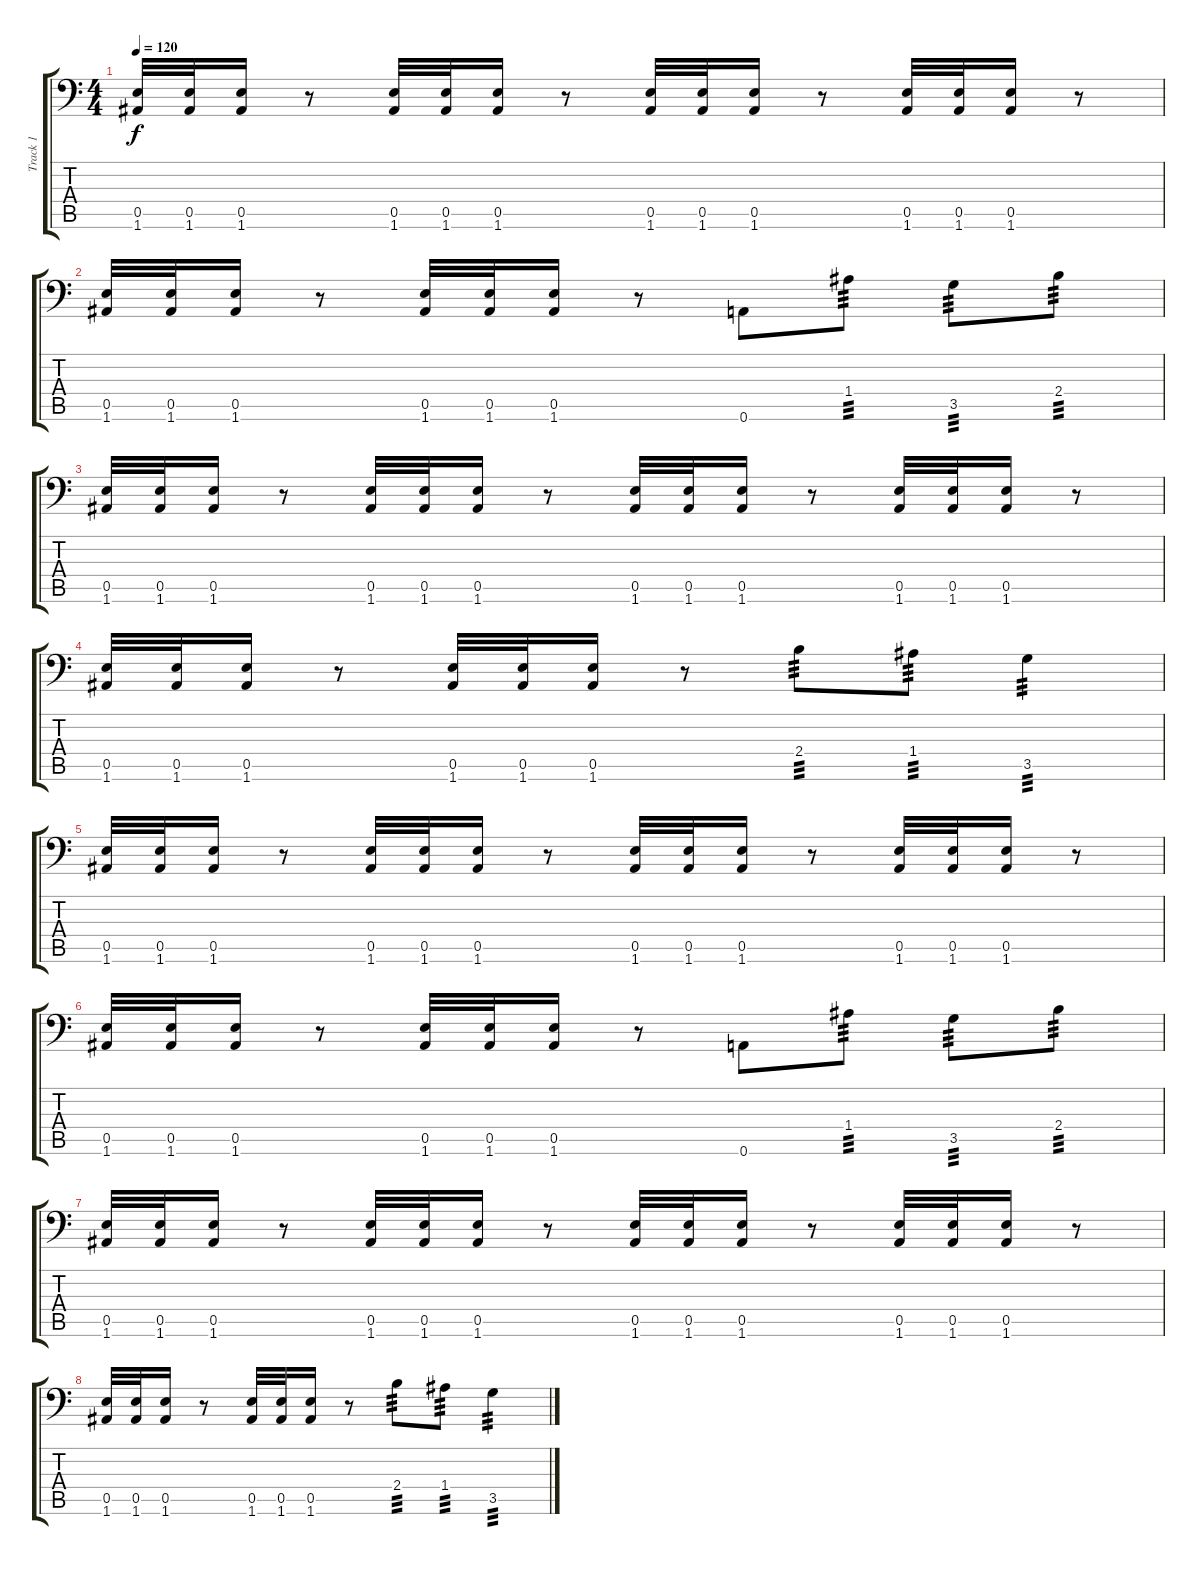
\track ("Track 1" "Track 1") {instrument distortionguitar}
\staff {score tabs}
\tuning (B3 Gb3 D3 A2 E2 A1) {hide}
\ts (4 4)
\tempo 120
\clef f4
\ks c
(0.5 1.6).32{dy f} (0.5 1.6).32 (0.5 1.6).16 r.8 (0.5 1.6).32 (0.5 1.6).32 (0.5 1.6).16 r.8 (0.5 1.6).32 (0.5 1.6).32 (0.5 1.6).16 r.8 (0.5 1.6).32 (0.5 1.6).32 (0.5 1.6).16 r.8 |
(0.5 1.6).32 (0.5 1.6).32 (0.5 1.6).16 r.8 (0.5 1.6).32 (0.5 1.6).32 (0.5 1.6).16 r.8 0.6.8 1.4.8{tp 3} 3.5.8{tp 3} 2.4.8{tp 3} |
(0.5 1.6).32 (0.5 1.6).32 (0.5 1.6).16 r.8 (0.5 1.6).32 (0.5 1.6).32 (0.5 1.6).16 r.8 (0.5 1.6).32 (0.5 1.6).32 (0.5 1.6).16 r.8 (0.5 1.6).32 (0.5 1.6).32 (0.5 1.6).16 r.8 |
(0.5 1.6).32 (0.5 1.6).32 (0.5 1.6).16 r.8 (0.5 1.6).32 (0.5 1.6).32 (0.5 1.6).16 r.8 2.4.8{tp 3} 1.4.8{tp 3} 3.5.4{tp 3} |
(0.5 1.6).32 (0.5 1.6).32 (0.5 1.6).16 r.8 (0.5 1.6).32 (0.5 1.6).32 (0.5 1.6).16 r.8 (0.5 1.6).32 (0.5 1.6).32 (0.5 1.6).16 r.8 (0.5 1.6).32 (0.5 1.6).32 (0.5 1.6).16 r.8 |
(0.5 1.6).32 (0.5 1.6).32 (0.5 1.6).16 r.8 (0.5 1.6).32 (0.5 1.6).32 (0.5 1.6).16 r.8 0.6.8 1.4.8{tp 3} 3.5.8{tp 3} 2.4.8{tp 3} |
(0.5 1.6).32 (0.5 1.6).32 (0.5 1.6).16 r.8 (0.5 1.6).32 (0.5 1.6).32 (0.5 1.6).16 r.8 (0.5 1.6).32 (0.5 1.6).32 (0.5 1.6).16 r.8 (0.5 1.6).32 (0.5 1.6).32 (0.5 1.6).16 r.8 |
(0.5 1.6).32 (0.5 1.6).32 (0.5 1.6).16 r.8 (0.5 1.6).32 (0.5 1.6).32 (0.5 1.6).16 r.8 2.4.8{tp 3} 1.4.8{tp 3} 3.5.4{tp 3}
